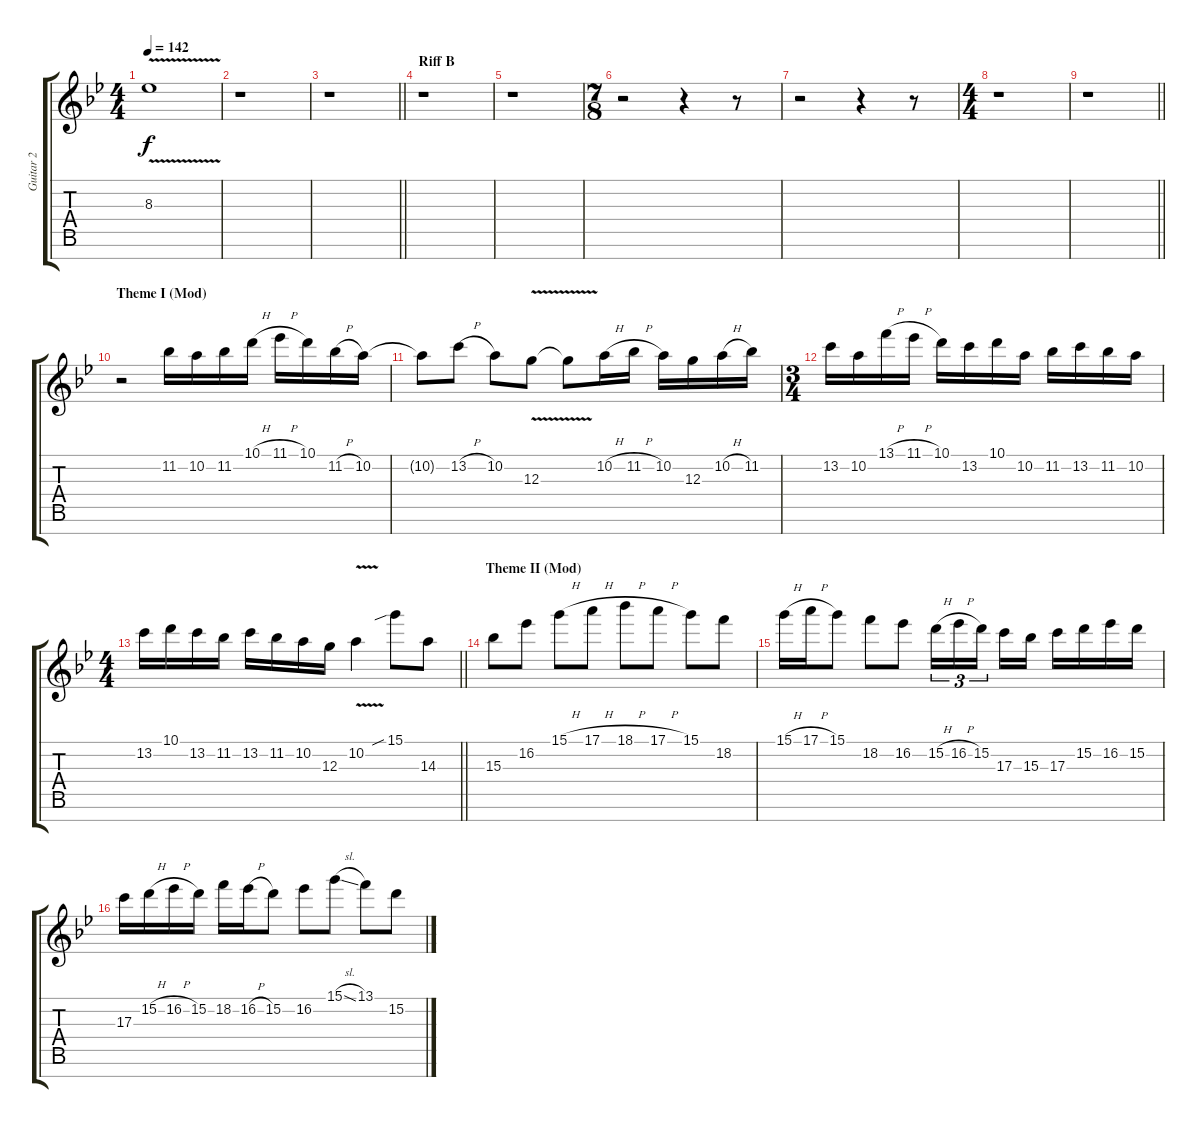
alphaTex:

\track ("Guitar 2" "Guitar 2") {instrument overdrivenguitar}
\staff {score tabs}
\tuning (E4 B3 G3 D3 A2 E2 B1) {hide}
\ts (4 4)
\tempo 142
\clef g2
\ks gminor
8.3{v t}.1{dy f} |
r.1{volume 15} |
\barLineRight lightlight
r.1 |
\section ("" "Riff B")
r.1 |
r.1 |
\ts (7 8)
r.2 r.4 r.8 |
r.2 r.4 r.8 |
\ts (4 4)
r.1 |
\barLineRight lightlight
r.1 |
\section ("" "Theme I (Mod)")
r.2 11.2.16 10.2.16 11.2.16 10.1{h}.16 11.1{h}.16 10.1.16 11.2{h}.16 10.2.16 |
10.2{t}.8 13.2{h}.8 10.2.8 12.3{v}.8 12.3{t}.8 10.2{h}.16 11.2{h}.16 10.2.16 12.3.16 10.2{h}.16 11.2.16 |
\ts (3 4)
13.2.16 10.2.16 13.1{h}.16 11.1{h}.16 10.1.16 13.2.16 10.1.16 10.2.16 11.2.16 13.2.16 11.2.16 10.2.16 |
\ts (4 4)
\barLineRight lightlight
13.2.16 10.1.16 13.2.16 11.2.16 13.2.16 11.2.16 10.2.16 12.3.16 10.2{v}.4 15.1{sib}.8 14.3.8 |
\section ("" "Theme II (Mod)")
15.3.8 16.2.8 15.1{h}.8 17.1{h}.8 18.1{h}.8 17.1{h}.8 15.1.8 18.2.8 |
15.1{h}.16 17.1{h}.16 15.1.8 18.2.8 16.2.8 15.2{h}.16{tu (3 2)} 16.2{h}.16{tu (3 2)} 15.2.16{tu (3 2)} 17.3.16 15.3.16 17.3.16 15.2.16 16.2.16 15.2.16 |
17.3.16 15.2{h}.16 16.2{h}.16 15.2.16 18.2.16 16.2{h}.16 15.2.8 16.2.8 15.1{sl}.8 13.1.8 15.2.8
